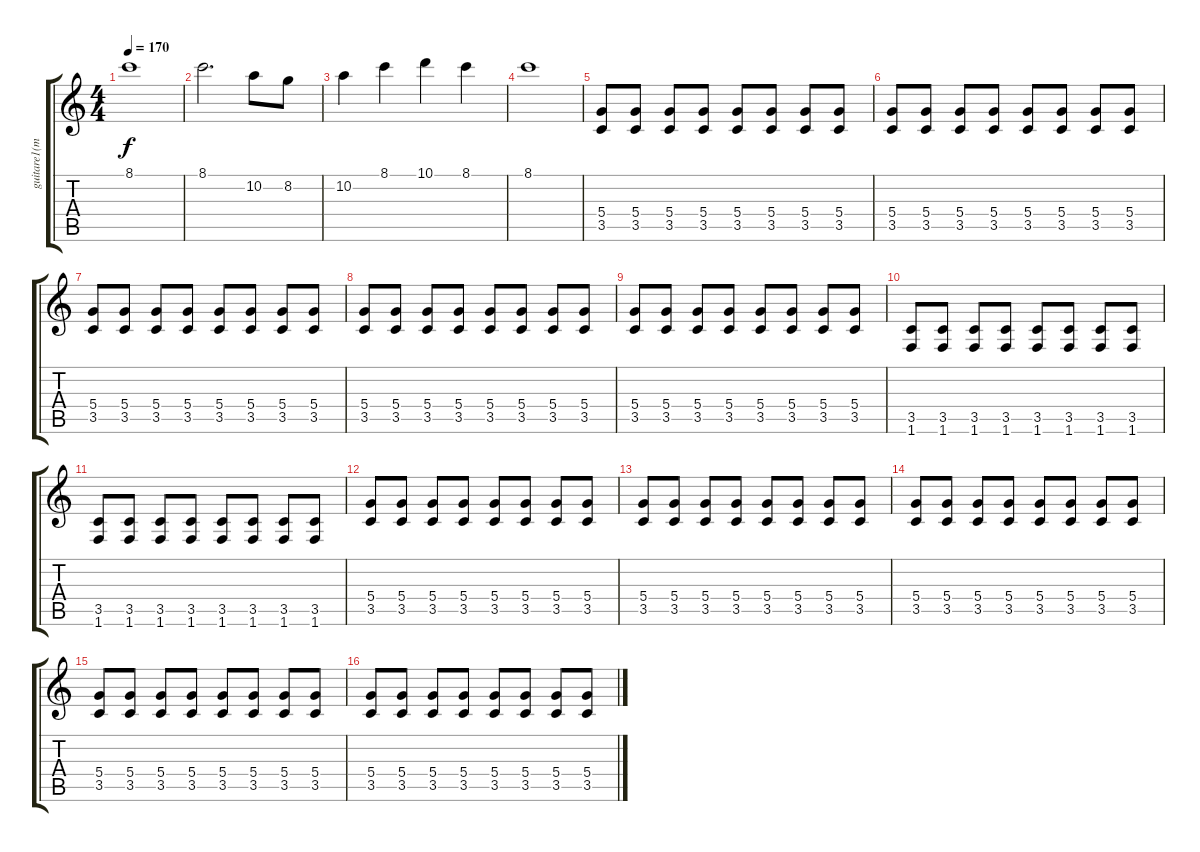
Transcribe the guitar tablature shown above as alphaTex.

\track ("guitare1(mick)" "guitare1(m") {instrument distortionguitar}
\staff {score tabs}
\tuning (E4 B3 G3 D3 A2 E2) {hide}
\ts (4 4)
\tempo 170
\clef g2
\ks c
8.1{t}.1{dy f} |
8.1.2{d} 10.2.8 8.2.8 |
10.2.4 8.1.4 10.1.4 8.1.4 |
8.1.1 |
(5.4 3.5).8{volume 8} (5.4 3.5).8 (5.4 3.5).8 (5.4 3.5).8 (5.4 3.5).8 (5.4 3.5).8 (5.4 3.5).8 (5.4 3.5).8 |
(5.4 3.5).8 (5.4 3.5).8 (5.4 3.5).8 (5.4 3.5).8 (5.4 3.5).8 (5.4 3.5).8 (5.4 3.5).8 (5.4 3.5).8 |
(5.4 3.5).8 (5.4 3.5).8 (5.4 3.5).8 (5.4 3.5).8 (5.4 3.5).8 (5.4 3.5).8 (5.4 3.5).8 (5.4 3.5).8 |
(5.4 3.5).8 (5.4 3.5).8 (5.4 3.5).8 (5.4 3.5).8 (5.4 3.5).8 (5.4 3.5).8 (5.4 3.5).8 (5.4 3.5).8 |
(5.4 3.5).8 (5.4 3.5).8 (5.4 3.5).8 (5.4 3.5).8 (5.4 3.5).8 (5.4 3.5).8 (5.4 3.5).8 (5.4 3.5).8 |
(3.5 1.6).8 (3.5 1.6).8 (3.5 1.6).8 (3.5 1.6).8 (3.5 1.6).8 (3.5 1.6).8 (3.5 1.6).8 (3.5 1.6).8 |
(3.5 1.6).8 (3.5 1.6).8 (3.5 1.6).8 (3.5 1.6).8 (3.5 1.6).8 (3.5 1.6).8 (3.5 1.6).8 (3.5 1.6).8 |
(5.4 3.5).8 (5.4 3.5).8 (5.4 3.5).8 (5.4 3.5).8 (5.4 3.5).8 (5.4 3.5).8 (5.4 3.5).8 (5.4 3.5).8 |
(5.4 3.5).8 (5.4 3.5).8 (5.4 3.5).8 (5.4 3.5).8 (5.4 3.5).8 (5.4 3.5).8 (5.4 3.5).8 (5.4 3.5).8 |
(5.4 3.5).8 (5.4 3.5).8 (5.4 3.5).8 (5.4 3.5).8 (5.4 3.5).8 (5.4 3.5).8 (5.4 3.5).8 (5.4 3.5).8 |
(5.4 3.5).8 (5.4 3.5).8 (5.4 3.5).8 (5.4 3.5).8 (5.4 3.5).8 (5.4 3.5).8 (5.4 3.5).8 (5.4 3.5).8 |
(5.4 3.5).8 (5.4 3.5).8 (5.4 3.5).8 (5.4 3.5).8 (5.4 3.5).8 (5.4 3.5).8 (5.4 3.5).8 (5.4 3.5).8
